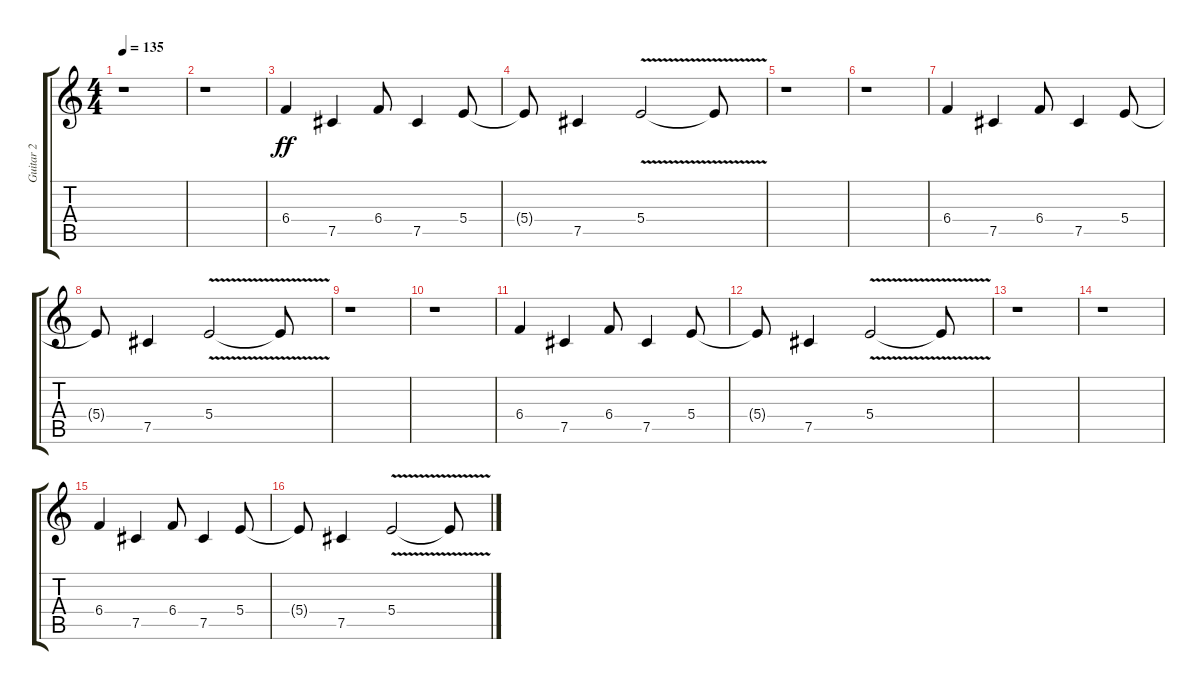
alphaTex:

\track ("Guitar 2" "Guitar 2") {instrument distortionguitar}
\staff {score tabs}
\tuning (Db4 Ab3 E3 B2 Gb2 Db2) {hide}
\ts (4 4)
\tempo 135
\clef g2
\ks c
r.1{dy ff instrument distortionguitar} |
r.1 |
6.4.4 7.5.4 6.4.8 7.5.4 5.4.8 |
5.4{t}.8 7.5.4 5.4{v}.2 5.4{t}.8 |
r.1 |
r.1 |
6.4.4 7.5.4 6.4.8 7.5.4 5.4.8 |
5.4{t}.8 7.5.4 5.4{v}.2 5.4{t}.8 |
r.1 |
r.1 |
6.4.4 7.5.4 6.4.8 7.5.4 5.4.8 |
5.4{t}.8 7.5.4 5.4{v}.2 5.4{t}.8 |
r.1 |
r.1 |
6.4.4 7.5.4 6.4.8 7.5.4 5.4.8 |
5.4{t}.8 7.5.4 5.4{v}.2 5.4{t}.8
